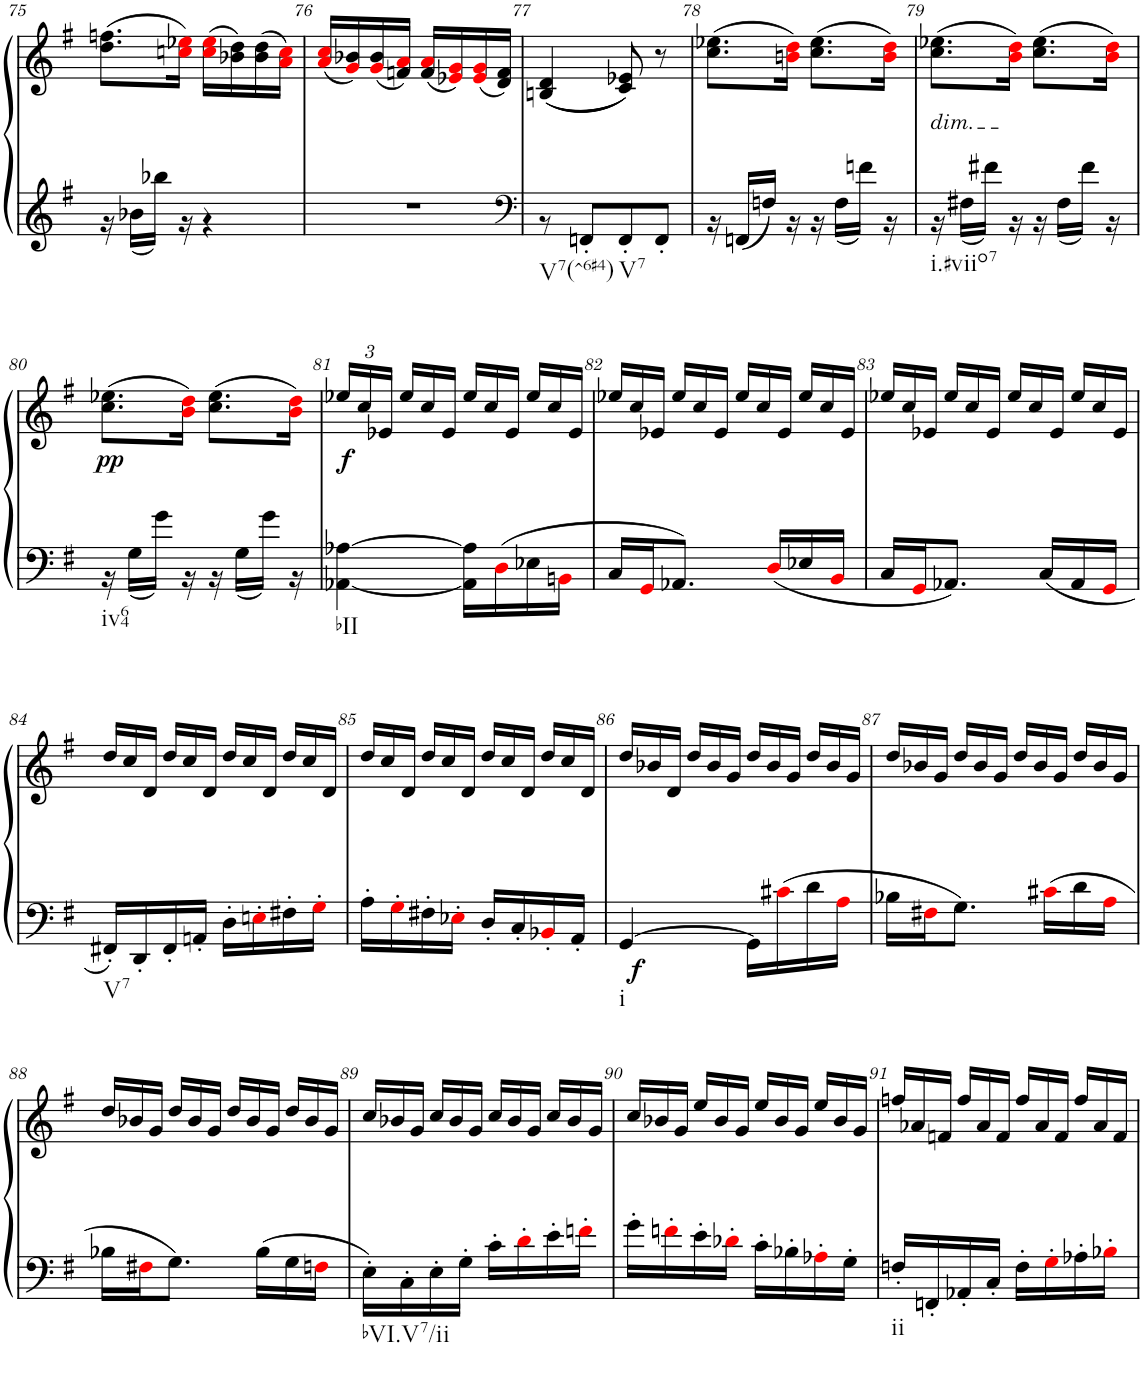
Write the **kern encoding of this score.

**kern	**kern	**dynam
*part1	*part1	*part1
*staff2	*staff1	*staff1/2
*I"Piano	*	*
*I'Pno	*	*
!!LO:PB:g=z
*clefG2	*clefG2	*
*k[f#]	*k[f#]	*
*G:	*G:	*
*M2/4	*M2/4	*
=75	=75	=75
*^	*	*
2ryy	16r	(8.dd\ 8.ffn\L	.
.	16b-X\LL	.	.
.	16bb-X\JJ	.	.
.	16r	16ccni\ 16ee-Xi\Jk)	.
.	4r	(16cci\ 16ee-i\LL	.
.	.	16b-X\ 16dd\)	.
.	.	(16b-\ 16dd\	.
.	.	16ai\ 16cci\JJ)	.
*v	*v	*	*
=76	=76	=76
2r	(16ai/ 16cci/LL	.
.	16gi/ 16b-X/)	.
.	(16gi/ 16b-/	.
.	16fn/ 16ai/JJ)	.
.	(16f/ 16ai/LL	.
.	16e-Xi/ 16gi/)	.
.	(16e-i/ 16gi/	.
.	16d/ 16f/JJ)	.
=77	=77	=77
*clefF4	*	*
*^	*	*
!LO:TX:b:t=V7(^6#4)	!	!	!
!LO:TX:b:t=V7	!	!	!
2ryy	8r	((4Bn/ 4d/	.
.	8FFn'</L	.	.
.	8FF'</	8c/ 8e-X/))	.
.	8FF'</J	8r	.
=78	=78	=78	=78
2ryy	16r	(8.cc\ 8.ee-X\L	.
.	16FFn/LL	.	.
.	16Fn/JJ	.	.
.	16r	16bni\ 16ddi\Jk)	.
.	16r	(8.cc\ 8.ee-\L	.
.	16F\LL	.	.
.	16fn\JJ	.	.
.	16r	16bi\ 16ddi\Jk)	.
=79	=79	=79	=79
!	!	!LO:TX:b:i:t=dim.	!
!LO:TX:b:t=i.#viio7	!	!	!
2ryy	16r	(8.cc\ 8.ee-X\L	.
.	16F#X\LL	.	.
.	16f#X\JJ	.	.
.	16r	16bi\ 16ddi\Jk)	.
.	16r	(8.cc\ 8.ee-\L	.
.	16F#\LL	.	.
.	16f#\JJ	.	.
.	16r	16bi\ 16ddi\Jk)	.
!!LO:LB:g=z
=80	=80	=80	=80
!LO:TX:b:t=iv64	!	!	!
!	!	!	!LO:DY:b
2ryy	16r	(8.cc\ 8.ee-X\L	pp
.	16G\LL	.	.
.	16g\JJ	.	.
.	16r	16bi\ 16ddi\Jk)	.
.	16r	(8.cc\ 8.ee-\L	.
.	16G\LL	.	.
.	16g\JJ	.	.
.	16r	16bi\ 16ddi\Jk)	.
=81	=81	=81	=81
*	*	*Xbrackettup	*
!LO:TX:b:t=bII	!	!	!
!	!	!	!LO:DY:b
2ryy	[4AA-X\ [>4A-X\	24ee-X/LL	f
.	.	24cc/	.
.	.	24e-X/JJ	.
*	*	*Xtuplet	*
.	.	24ee-/LL	.
.	.	24cc/	.
.	.	24e-/JJ	.
.	16AA-\] 16A-\]LL	24ee-/LL	.
.	.	24cc/	.
.	16Di\	.	.
.	.	24e-/JJ	.
.	16E-X\	24ee-/LL	.
.	.	24cc/	.
.	16BBni\JJ	.	.
.	.	24e-/JJ	.
=82	=82	=82	=82
2ryy	16C/LL	24ee-X/LL	.
.	.	24cc/	.
.	16GGi/J	.	.
.	.	24e-X/JJ	.
.	8.AA-X/J	24ee-/LL	.
.	.	24cc/	.
.	.	24e-/JJ	.
.	.	24ee-/LL	.
.	.	24cc/	.
.	16Di/LL	.	.
.	.	24e-/JJ	.
.	16E-X/	24ee-/LL	.
.	.	24cc/	.
.	16BBi/JJ	.	.
.	.	24e-/JJ	.
=83	=83	=83	=83
2ryy	16C/LL	24ee-X/LL	.
.	.	24cc/	.
.	16GGi/J	.	.
.	.	24e-X/JJ	.
.	8.AA-X/J	24ee-/LL	.
.	.	24cc/	.
.	.	24e-/JJ	.
.	.	24ee-/LL	.
.	.	24cc/	.
.	16C/LL	.	.
.	.	24e-/JJ	.
.	16AA-/	24ee-/LL	.
.	.	24cc/	.
.	16GGi/JJ	.	.
.	.	24e-/JJ	.
!!LO:LB:g=z
=84	=84	=84	=84
!LO:TX:b:t=V7	!	!	!
2ryy	16FF#X'</LL	24dd/LL	.
.	.	24cc/	.
.	16DD'</	.	.
.	.	24d/JJ	.
.	16FF#'</	24dd/LL	.
.	.	24cc/	.
.	16AAn'</JJ	.	.
.	.	24d/JJ	.
.	16D'>\LL	24dd/LL	.
.	.	24cc/	.
.	16En'>i\	.	.
.	.	24d/JJ	.
.	16F#X'>\	24dd/LL	.
.	.	24cc/	.
.	16G'>i\JJ	.	.
.	.	24d/JJ	.
=85	=85	=85	=85
2ryy	16A'>\LL	24dd/LL	.
.	.	24cc/	.
.	16G'>i\	.	.
.	.	24d/JJ	.
.	16F#X'>\	24dd/LL	.
.	.	24cc/	.
.	16E-X'>i\JJ	.	.
.	.	24d/JJ	.
.	16D'</LL	24dd/LL	.
.	.	24cc/	.
.	16C'</	.	.
.	.	24d/JJ	.
.	16BB-X'<i/	24dd/LL	.
.	.	24cc/	.
.	16AA'</JJ	.	.
.	.	24d/JJ	.
=86	=86	=86	=86
!LO:TX:b:t=i	!	!	!
!	!	!	!LO:DY:b=2
2ryy	[4GG/	24dd/LL	f
.	.	24b-X/	.
.	.	24d/JJ	.
.	.	24dd/LL	.
.	.	24b-/	.
.	.	24g/JJ	.
.	16GG\LL]	24dd/LL	.
.	.	24b-/	.
.	16c#Xi\	.	.
.	.	24g/JJ	.
.	16d\	24dd/LL	.
.	.	24b-/	.
.	16Ai\JJ	.	.
.	.	24g/JJ	.
=87	=87	=87	=87
2ryy	16B-X\LL	24dd/LL	.
.	.	24b-X/	.
.	16F#Xi\J	.	.
.	.	24g/JJ	.
.	8.G\J	24dd/LL	.
.	.	24b-/	.
.	.	24g/JJ	.
.	.	24dd/LL	.
.	.	24b-/	.
.	16c#Xi\LL	.	.
.	.	24g/JJ	.
.	16d\	24dd/LL	.
.	.	24b-/	.
.	16Ai\JJ	.	.
.	.	24g/JJ	.
!!LO:LB:g=z
=88	=88	=88	=88
2ryy	16B-X\LL	24dd/LL	.
.	.	24b-X/	.
.	16F#Xi\J	.	.
.	.	24g/JJ	.
.	8.G\J	24dd/LL	.
.	.	24b-/	.
.	.	24g/JJ	.
.	.	24dd/LL	.
.	.	24b-/	.
.	16B-\LL	.	.
.	.	24g/JJ	.
.	16G\	24dd/LL	.
.	.	24b-/	.
.	16Fni\JJ	.	.
.	.	24g/JJ	.
=89	=89	=89	=89
!LO:TX:b:t=bVI.V7/ii	!	!	!
2ryy	16E'>\LL	24cc/LL	.
.	.	24b-X/	.
.	16C'>\	.	.
.	.	24g/JJ	.
.	16E'>\	24cc/LL	.
.	.	24b-/	.
.	16G'>\JJ	.	.
.	.	24g/JJ	.
.	16c'>\LL	24cc/LL	.
.	.	24b-/	.
.	16d'>i\	.	.
.	.	24g/JJ	.
.	16e'>\	24cc/LL	.
.	.	24b-/	.
.	16fn'>i\JJ	.	.
.	.	24g/JJ	.
=90	=90	=90	=90
2ryy	16g'>\LL	24cc/LL	.
.	.	24b-X/	.
.	16fn'>i\	.	.
.	.	24g/JJ	.
.	16e'>\	24ee/LL	.
.	.	24b-/	.
.	16d-X'>i\JJ	.	.
.	.	24g/JJ	.
.	16c'>\LL	24ee/LL	.
.	.	24b-/	.
.	16B-X'>\	.	.
.	.	24g/JJ	.
.	16A-X'>i\	24ee/LL	.
.	.	24b-/	.
.	16G'>\JJ	.	.
.	.	24g/JJ	.
=91	=91	=91	=91
!LO:TX:b:t=ii	!	!	!
2ryy	16Fn'</LL	24ffn/LL	.
.	.	24a-X/	.
.	16FFn'</	.	.
.	.	24fn/JJ	.
.	16AA-X'</	24ff/LL	.
.	.	24a-/	.
.	16C'</JJ	.	.
.	.	24f/JJ	.
.	16F'>\LL	24ff/LL	.
.	.	24a-/	.
.	16G'>i\	.	.
.	.	24f/JJ	.
.	16A-X'>\	24ff/LL	.
.	.	24a-/	.
.	16B-X'>i\JJ	.	.
.	.	24f/JJ	.
*v	*v	*	*
=	=	=
*-	*-	*-
